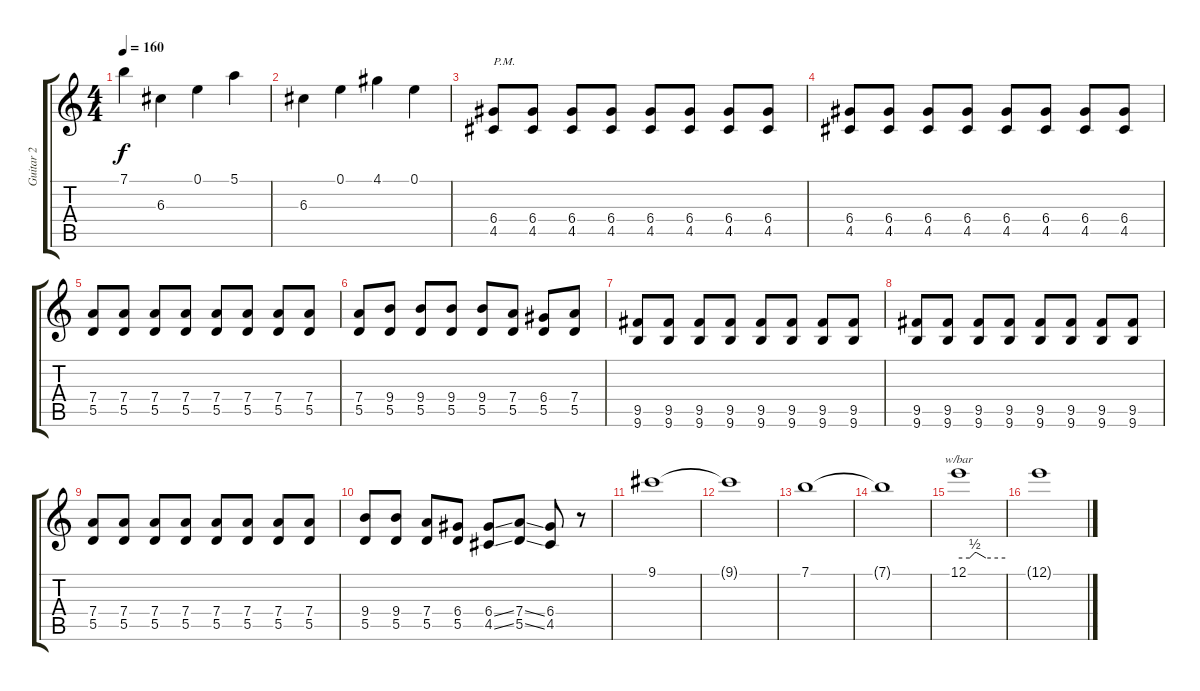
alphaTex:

\track ("Guitar 2" "Guitar 2") {instrument overdrivenguitar}
\staff {score tabs}
\tuning (E4 B3 G3 D3 A2 D2) {hide}
\ts (4 4)
\tempo 160
\clef g2
\ks c
7.1.4{dy f} 6.3.4 0.1.4 5.1.4 |
6.3.4 0.1.4 4.1.4 0.1.4 |
(6.4 4.5).8{txt "P.M."} (6.4 4.5).8 (6.4 4.5).8 (6.4 4.5).8 (6.4 4.5).8 (6.4 4.5).8 (6.4 4.5).8 (6.4 4.5).8 |
(6.4 4.5).8 (6.4 4.5).8 (6.4 4.5).8 (6.4 4.5).8 (6.4 4.5).8 (6.4 4.5).8 (6.4 4.5).8 (6.4 4.5).8 |
(7.4 5.5).8 (7.4 5.5).8 (7.4 5.5).8 (7.4 5.5).8 (7.4 5.5).8 (7.4 5.5).8 (7.4 5.5).8 (7.4 5.5).8 |
(7.4 5.5).8 (9.4 5.5).8 (9.4 5.5).8 (9.4 5.5).8 (9.4 5.5).8 (7.4 5.5).8 (6.4 5.5).8 (7.4 5.5).8 |
(9.5 9.6).8 (9.5 9.6).8 (9.5 9.6).8 (9.5 9.6).8 (9.5 9.6).8 (9.5 9.6).8 (9.5 9.6).8 (9.5 9.6).8 |
(9.5 9.6).8 (9.5 9.6).8 (9.5 9.6).8 (9.5 9.6).8 (9.5 9.6).8 (9.5 9.6).8 (9.5 9.6).8 (9.5 9.6).8 |
(7.4 5.5).8 (7.4 5.5).8 (7.4 5.5).8 (7.4 5.5).8 (7.4 5.5).8 (7.4 5.5).8 (7.4 5.5).8 (7.4 5.5).8 |
(9.4 5.5).8 (9.4 5.5).8 (7.4 5.5).8 (6.4 5.5).8 (6.4{ss} 4.5{ss}).8 (7.4{ss} 5.5{ss}).8 (6.4 4.5).8 r.8 |
9.1.1 |
9.1{t}.1 |
7.1.1 |
7.1{t}.1 |
12.1.1{tbe (custom default 0 0 14 0 21 2 23 2 35 0 60 0)} |
12.1{t}.1
